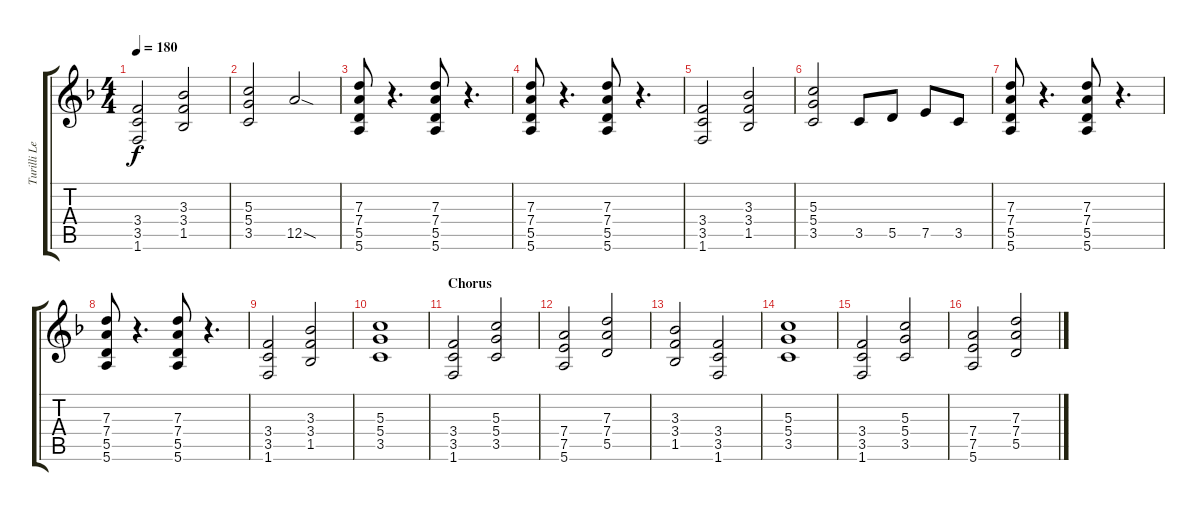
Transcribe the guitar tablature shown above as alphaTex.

\track ("Turilli Lead" "Turilli Le") {instrument distortionguitar}
\staff {score tabs}
\tuning (E4 B3 G3 D3 A2 E2) {hide}
\ts (4 4)
\tempo 180
\clef g2
\ks dminor
(3.4 3.5 1.6).2{dy f} (3.3 3.4 1.5).2 |
(5.3 5.4 3.5).2 12.5{sod}.2 |
(7.3 7.4 5.5 5.6).8 r.4{d} (7.3 7.4 5.5 5.6).8 r.4{d} |
(7.3 7.4 5.5 5.6).8 r.4{d} (7.3 7.4 5.5 5.6).8 r.4{d} |
(3.4 3.5 1.6).2 (3.3 3.4 1.5).2 |
(5.3 5.4 3.5).2 3.5.8 5.5.8 7.5.8 3.5.8 |
(7.3 7.4 5.5 5.6).8 r.4{d} (7.3 7.4 5.5 5.6).8 r.4{d} |
(7.3 7.4 5.5 5.6).8 r.4{d} (7.3 7.4 5.5 5.6).8 r.4{d} |
(3.4 3.5 1.6).2 (3.3 3.4 1.5).2 |
(5.3 5.4 3.5).1 |
\section ("" "Chorus")
(3.4 3.5 1.6).2 (5.3 5.4 3.5).2 |
(7.4 7.5 5.6).2 (7.3 7.4 5.5).2 |
(3.3 3.4 1.5).2 (3.4 3.5 1.6).2 |
(5.3 5.4 3.5).1 |
(3.4 3.5 1.6).2 (5.3 5.4 3.5).2 |
(7.4 7.5 5.6).2 (7.3 7.4 5.5).2
